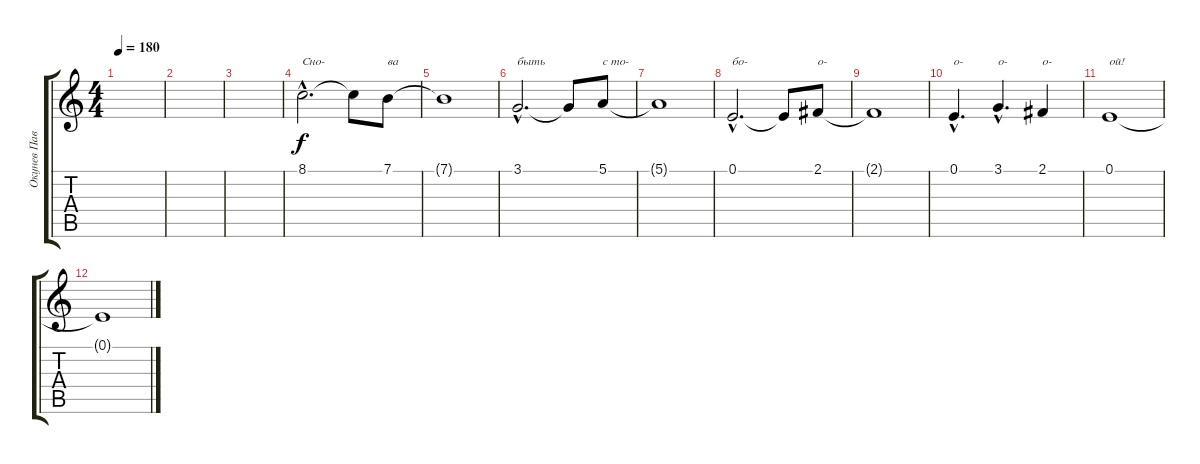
\track ("Окунев Павел" "Окунев Пав") {instrument bassoon}
\staff {score tabs}
\tuning (E4 B3 G3 D3 A2 E2) {hide}
\ts (4 4)
\tempo 180
\clef g2
\ks c
|
|
|
8.1{hac}.2{d txt "Сно-"} 8.1{t}.8 7.1.8{txt "ва"} |
7.1{t}.1 |
3.1{hac}.2{d txt "быть"} 3.1{t}.8 5.1.8{txt "с то-"} |
5.1{t}.1 |
0.1{hac}.2{d txt "бо-"} 0.1{t}.8 2.1.8{txt "о-"} |
2.1{t}.1 |
0.1{hac}.4{d txt "о-"} 3.1{hac}.4{d txt "о-"} 2.1.4{txt "о-"} |
0.1.1{txt "ой!"} |
0.1{t}.1
